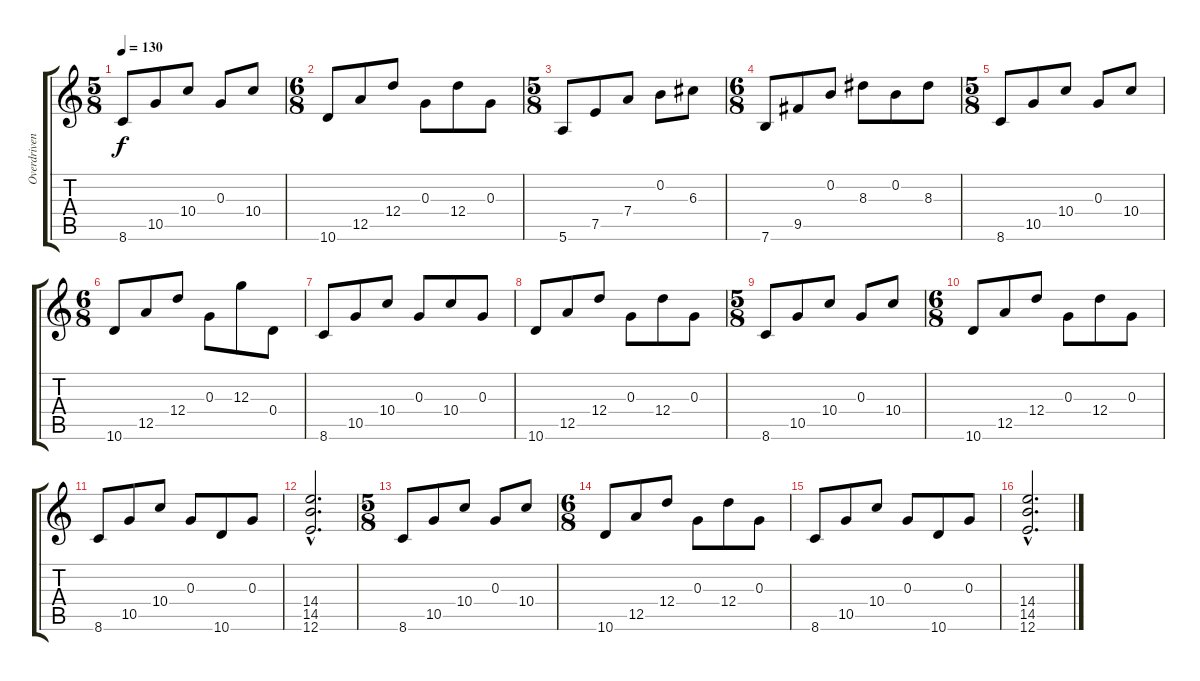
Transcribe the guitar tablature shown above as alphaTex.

\track ("Overdriven Guitar" "Overdriven") {instrument overdrivenguitar}
\staff {score tabs}
\tuning (E4 B3 G3 D3 A2 E2) {hide}
\ts (5 8)
\tempo 130
\clef g2
\ks c
8.6.8{dy f} 10.5.8 10.4.8 0.3.8 10.4.8 |
\ts (6 8)
10.6.8 12.5.8 12.4.8 0.3.8 12.4.8 0.3.8 |
\ts (5 8)
5.6.8 7.5.8 7.4.8 0.2.8 6.3.8 |
\ts (6 8)
7.6.8 9.5.8 0.2.8 8.3.8 0.2.8 8.3.8 |
\ts (5 8)
8.6.8 10.5.8 10.4.8 0.3.8 10.4.8 |
\ts (6 8)
10.6.8 12.5.8 12.4.8 0.3.8 12.3.8 0.4.8 |
8.6.8 10.5.8 10.4.8 0.3.8 10.4.8 0.3.8 |
10.6.8 12.5.8 12.4.8 0.3.8 12.4.8 0.3.8 |
\ts (5 8)
8.6.8 10.5.8 10.4.8 0.3.8 10.4.8 |
\ts (6 8)
10.6.8 12.5.8 12.4.8 0.3.8 12.4.8 0.3.8 |
8.6.8 10.5.8 10.4.8 0.3.8 10.6.8 0.3.8 |
(14.4{hac} 14.5{hac} 12.6{hac}).2{d} |
\ts (5 8)
8.6.8 10.5.8 10.4.8 0.3.8 10.4.8 |
\ts (6 8)
10.6.8 12.5.8 12.4.8 0.3.8 12.4.8 0.3.8 |
8.6.8 10.5.8 10.4.8 0.3.8 10.6.8 0.3.8 |
(14.4{hac} 14.5{hac} 12.6{hac}).2{d}
